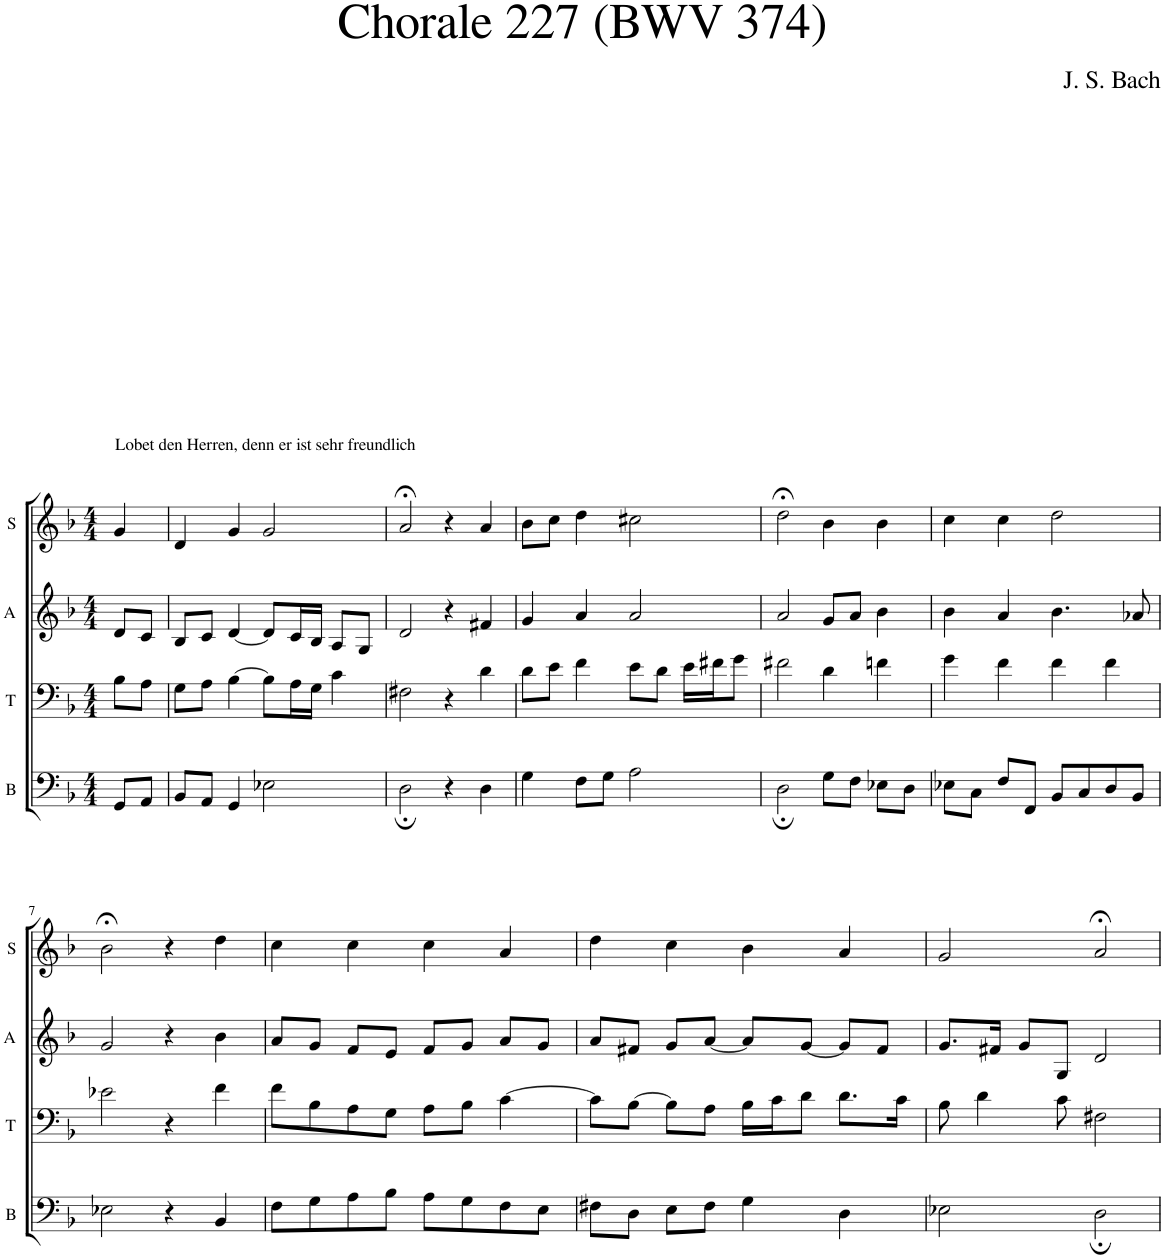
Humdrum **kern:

**kern	**kern	**kern	**kern
*part4	*part3	*part2	*part1
*staff4	*staff3	*staff2	*staff1
*I"B	*I"T	*I"A	*I"S
*I'B	*I'T	*I'A	*I'S
*clefF4	*clefF4	*clefG2	*clefG2
*k[b-]	*k[b-]	*k[b-]	*k[b-]
*M4/4	*M4/4	*M4/4	*M4/4
=1	=1	=1	=1
!	!	!	!LO:TX:a:t=Lobet den Herren, denn er ist sehr freundlich
8GG/L	8B-\L	8d/L	4g/
8AA/J	8A\J	8c/J	.
=2	=2	=2	=2
8BB-/L	8G\L	8B-/L	4d/
8AA/J	8A\J	8c/J	.
4GG/	[4B-\	[4d/	4g/
2E-X\	8B-\L]	8d/L]	2g/
.	16A\L	16c/L	.
.	16G\JJ	16B-/JJ	.
.	4c\	8A/L	.
.	.	8G/J	.
=3	=3	=3	=3
2D;\	2F#X\	2d/	2a;</
4r	4r	4r	4r
4D\	4d\	4f#X/	4a/
=4	=4	=4	=4
4G\	8d\L	4g/	8b-\L
.	8e\J	.	8cc\J
8F\L	4f\	4a/	4dd\
8G\J	.	.	.
2A\	8e\L	2a/	2cc#X\
.	8d\J	.	.
.	16e\LL	.	.
.	16f#X\J	.	.
.	8g\J	.	.
=5	=5	=5	=5
2D;\	2f#X\	2a/	2dd;<\
8G\L	4d\	8g/L	4b-\
8F\J	.	8a/J	.
8E-X\L	4fn\	4b-\	4b-\
8D\J	.	.	.
=6	=6	=6	=6
8E-X\L	4g\	4b-\	4cc\
8C\J	.	.	.
8F/L	4f\	4a/	4cc\
8FF/J	.	.	.
8BB-/L	4f\	4.b-\	2dd\
8C/	.	.	.
8D/	4f\	.	.
8BB-/J	.	8a-X/	.
!!LO:LB:g=z
=7	=7	=7	=7
2E-X\	2e-X\	2g/	2b-;<\
4r	4r	4r	4r
4BB-/	4f\	4b-\	4dd\
=8	=8	=8	=8
8F\L	8f\L	8a/L	4cc\
8G\	8B-\	8g/J	.
8A\	8A\	8f/L	4cc\
8B-\J	8G\J	8e/J	.
8A\L	8A\L	8f/L	4cc\
8G\	8B-\J	8g/J	.
8F\	[4c\	8a/L	4a/
8E\J	.	8g/J	.
=9	=9	=9	=9
8F#X\L	8c\L]	8a/L	4dd\
8D\J	[8B-\J	8f#X/J	.
8E\L	8B-\L]	8g/L	4cc\
8F#\J	8A\J	[8a/J	.
4G\	16B-\LL	8a/L]	4b-\
.	16c\J	.	.
.	8d\J	[8g/J	.
4D\	8.d\L	8g/L]	4a/
.	.	8f#/J	.
.	16c\Jk	.	.
=10	=10	=10	=10
2E-X\	8B-\	8.g/L	2g/
.	4d\	.	.
.	.	16f#X/Jk	.
.	.	8g/L	.
.	8c\	8G/J	.
2D;\	2F#X\	2d/	2a;</
=	=	=	=
*-	*-	*-	*-
